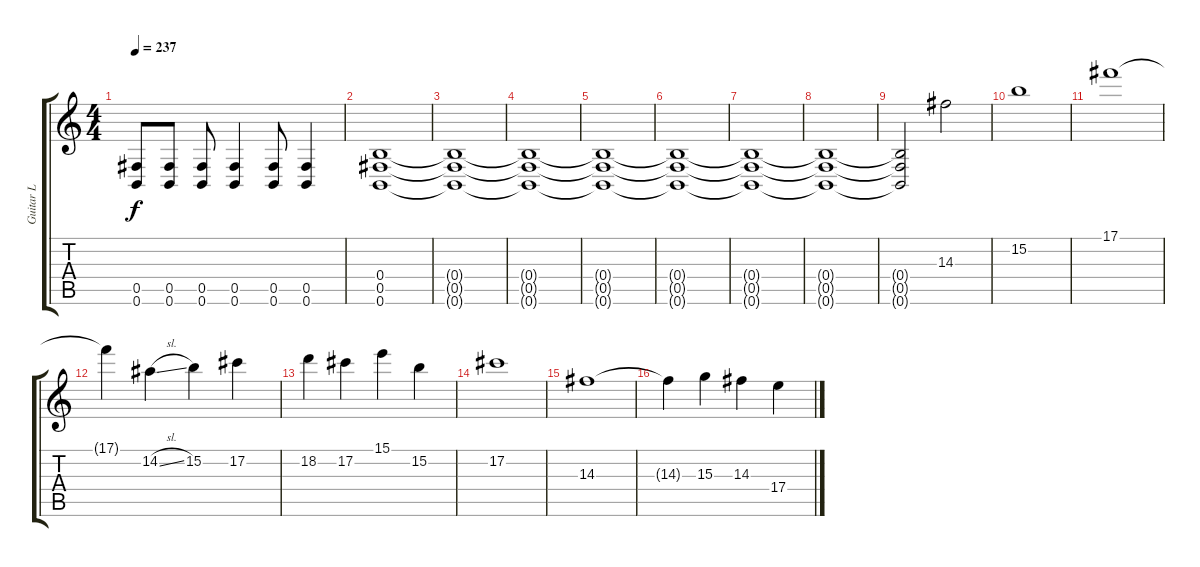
\track ("Guitar L" "Guitar L") {instrument distortionguitar}
\staff {score tabs}
\tuning (Db4 Ab3 E3 B2 Gb2 B1) {hide}
\ts (4 4)
\tempo 237
\clef g2
\ks c
(0.5 0.6).8{dy f} (0.5 0.6).8 (0.5 0.6).8 (0.5 0.6).4 (0.5 0.6).8 (0.5 0.6).4 |
(0.4 0.5 0.6).1 |
(0.4{t} 0.5{t} 0.6{t}).1 |
(0.4{t} 0.5{t} 0.6{t}).1 |
(0.4{t} 0.5{t} 0.6{t}).1 |
(0.4{t} 0.5{t} 0.6{t}).1 |
(0.4{t} 0.5{t} 0.6{t}).1 |
(0.4{t} 0.5{t} 0.6{t}).1 |
(0.4{t} 0.5{t} 0.6{t}).2 14.3.2{instrument electricguitarjazz} |
15.2.1 |
17.1.1 |
17.1{t}.4 14.2{sl}.4 15.2.4 17.2.4 |
18.2.4 17.2.4 15.1.4 15.2.4 |
17.2.1 |
14.3.1 |
14.3{t}.4 15.3.4 14.3.4 17.4.4
